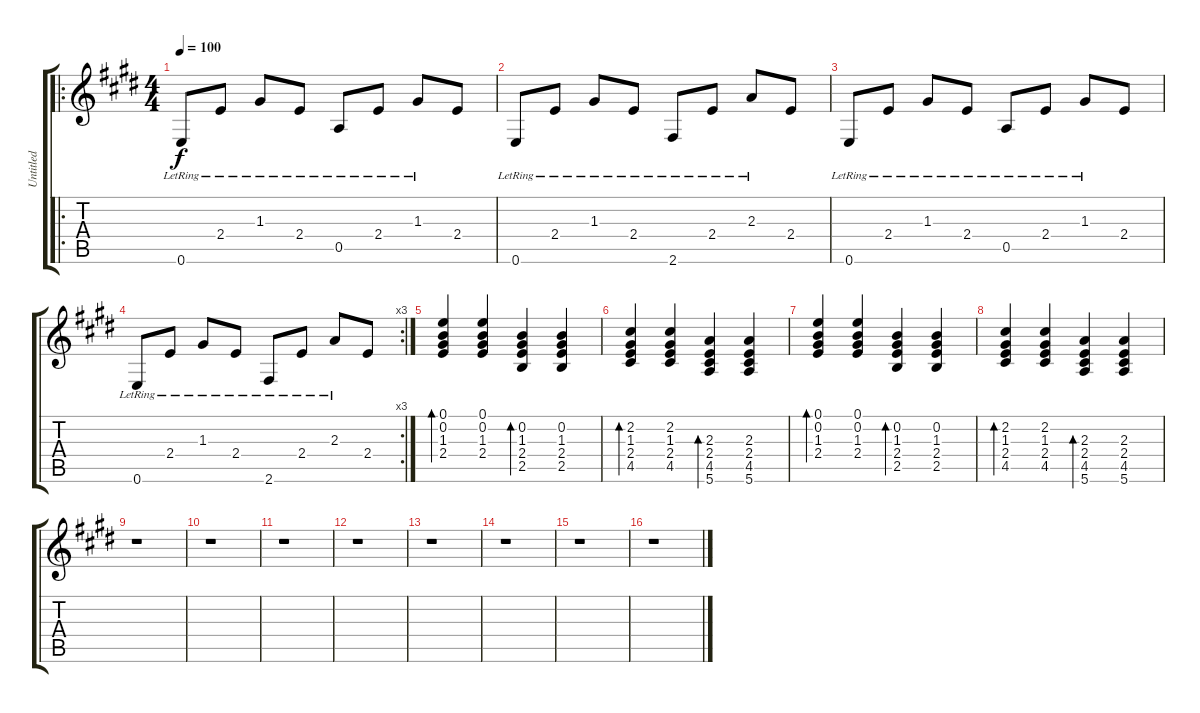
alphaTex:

\track ("Untitled" "Untitled") {instrument electricguitarclean}
\staff {score tabs}
\tuning (E4 B3 G3 D3 A2 E2) {hide}
\ro
\ts (4 4)
\tempo 100
\clef g2
\ks e
0.6{lr}.8{dy f instrument electricguitarclean} 2.4{lr}.8 1.3{lr}.8 2.4{lr}.8 0.5{lr}.8 2.4{lr}.8 1.3{lr}.8 2.4.8 |
\ks c#minor
0.6{lr}.8 2.4{lr}.8 1.3{lr}.8 2.4{lr}.8 2.6{lr}.8 2.4{lr}.8 2.3{lr}.8 2.4.8 |
0.6{lr}.8 2.4{lr}.8 1.3{lr}.8 2.4{lr}.8 0.5{lr}.8 2.4{lr}.8 1.3{lr}.8 2.4.8 |
\rc 3
0.6{lr}.8 2.4{lr}.8 1.3{lr}.8 2.4{lr}.8 2.6{lr}.8 2.4{lr}.8 2.3{lr}.8 2.4.8 |
\ks e
(0.1 0.2 1.3 2.4).4{bd 30} (0.1 0.2 1.3 2.4).4 (0.2 1.3 2.4 2.5).4{bd 30} (0.2 1.3 2.4 2.5).4 |
\ks c#minor
(2.2 1.3 2.4 4.5).4{bd 30} (2.2 1.3 2.4 4.5).4 (2.3 2.4 4.5 5.6).4{bd 30} (2.3 2.4 4.5 5.6).4 |
(0.1 0.2 1.3 2.4).4{bd 30} (0.1 0.2 1.3 2.4).4 (0.2 1.3 2.4 2.5).4{bd 30} (0.2 1.3 2.4 2.5).4 |
(2.2 1.3 2.4 4.5).4{bd 30} (2.2 1.3 2.4 4.5).4 (2.3 2.4 4.5 5.6).4{bd 30} (2.3 2.4 4.5 5.6).4 |
\ks e
r.1 |
\ks c#minor
r.1 |
r.1 |
r.1 |
\ks e
r.1 |
\ks c#minor
r.1 |
r.1 |
r.1
